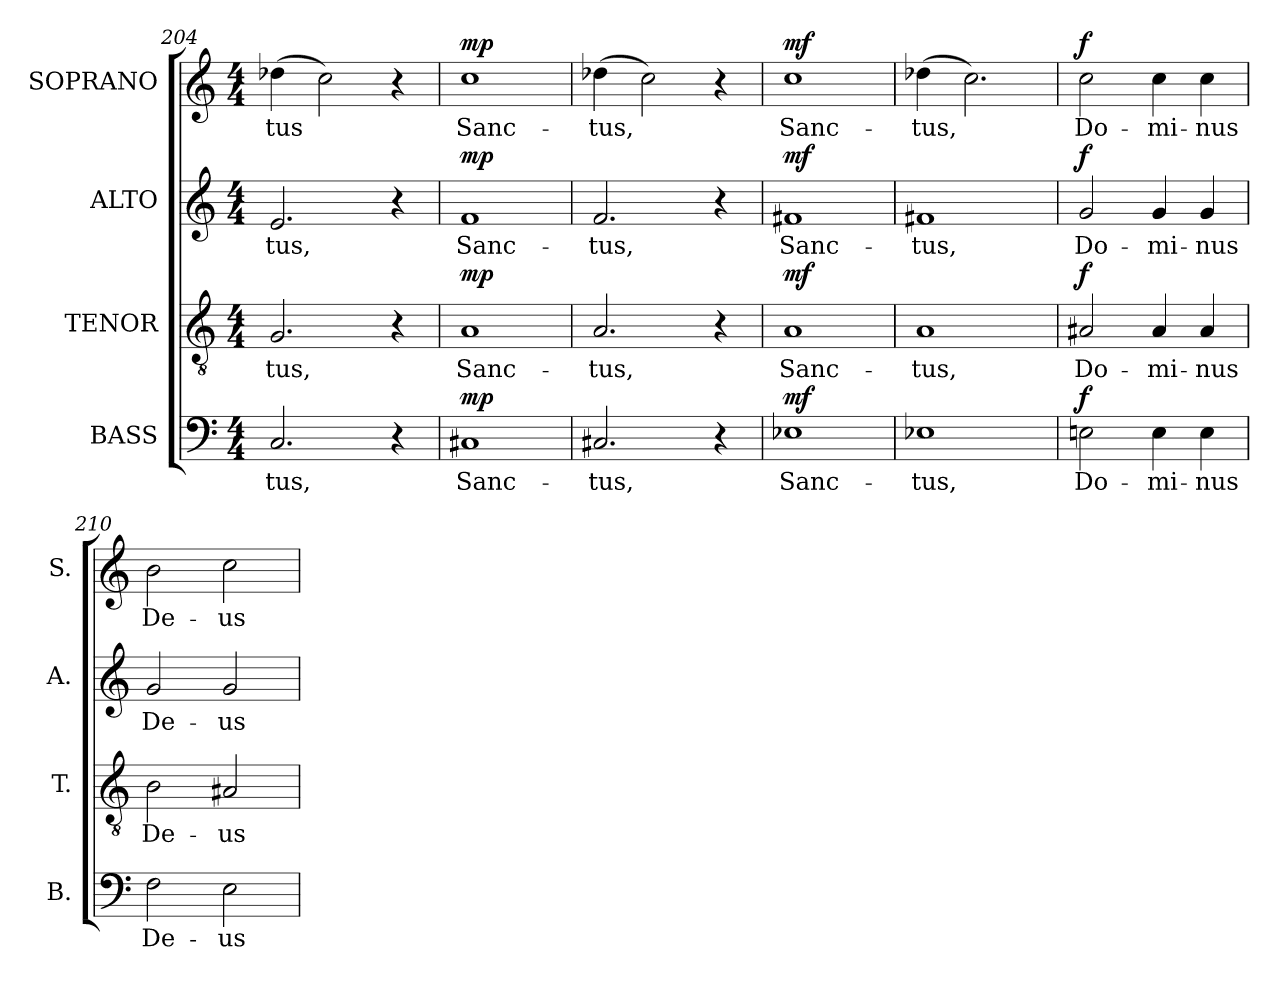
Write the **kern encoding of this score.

**kern	**text	**dynam	**kern	**text	**dynam	**kern	**text	**dynam	**kern	**text	**dynam
*part4	*part4	*part4	*part3	*part3	*part3	*part2	*part2	*part2	*part1	*part1	*part1
*staff4	*staff4	*staff4	*staff3	*staff3	*staff3	*staff2	*staff2	*staff2	*staff1	*staff1	*staff1
*I"BASS	*	*	*I"TENOR	*	*	*I"ALTO	*	*	*I"SOPRANO	*	*
*I'B.	*	*	*I'T.	*	*	*I'A.	*	*	*I'S.	*	*
*clefF4	*	*	*clefGv2	*	*	*clefG2	*	*	*clefG2	*	*
*	*	*	*ITrd7c12	*	*	*	*	*	*	*	*
*k[]	*	*	*k[]	*	*	*k[]	*	*	*k[]	*	*
*C:	*	*	*C:	*	*	*C:	*	*	*C:	*	*
*M4/4	*	*	*M4/4	*	*	*M4/4	*	*	*M4/4	*	*
=204	=204	=204	=204	=204	=204	=204	=204	=204	=204	=204	=204
!	!LO:LY:b:color=#000000	!	!	!	!	!	!	!	!	!	!
!	!	!	!	!LO:LY:b:color=#000000	!	!	!	!	!	!	!
!	!	!	!	!	!	!	!LO:LY:b:color=#000000	!	!	!	!
!	!	!	!	!	!	!	!	!	!	!LO:LY:b:color=#000000	!
2.Ci/	-tus,	.	2.GGi/	-tus,	.	2.ei/	-tus,	.	(4dd-Xi\	-tus	.
.	.	.	.	.	.	.	.	.	2cci\)	.	.
4r	.	.	4r	.	.	4r	.	.	4r	.	.
=205	=205	=205	=205	=205	=205	=205	=205	=205	=205	=205	=205
!	!LO:LY:b:color=#000000	!	!	!	!	!	!	!	!	!	!
!	!	!	!	!LO:LY:b:color=#000000	!	!	!	!	!	!	!
!	!	!	!	!	!	!	!LO:LY:b:color=#000000	!	!	!	!
!	!	!	!	!	!	!	!	!	!	!LO:LY:b:color=#000000	!
1C#Xi	Sanc-	mp	1AAi	Sanc-	mp	1fi	Sanc-	mp	1cci	Sanc-	mp
=206	=206	=206	=206	=206	=206	=206	=206	=206	=206	=206	=206
!	!LO:LY:b:color=#000000	!	!	!	!	!	!	!	!	!	!
!	!	!	!	!LO:LY:b:color=#000000	!	!	!	!	!	!	!
!	!	!	!	!	!	!	!LO:LY:b:color=#000000	!	!	!	!
!	!	!	!	!	!	!	!	!	!	!LO:LY:b:color=#000000	!
2.C#Xi/	-tus,	.	2.AAi/	-tus,	.	2.fi/	-tus,	.	(4dd-Xi\	-tus,	.
.	.	.	.	.	.	.	.	.	2cci\)	.	.
4r	.	.	4r	.	.	4r	.	.	4r	.	.
=207	=207	=207	=207	=207	=207	=207	=207	=207	=207	=207	=207
!	!LO:LY:b:color=#000000	!	!	!	!	!	!	!	!	!	!
!	!	!	!	!LO:LY:b:color=#000000	!	!	!	!	!	!	!
!	!	!	!	!	!	!	!LO:LY:b:color=#000000	!	!	!	!
!	!	!	!	!	!	!	!	!	!	!LO:LY:b:color=#000000	!
1E-Xi	Sanc-	mf	1AAi	Sanc-	mf	1f#Xi	Sanc-	mf	1cci	Sanc-	mf
=208	=208	=208	=208	=208	=208	=208	=208	=208	=208	=208	=208
!	!LO:LY:b:color=#000000	!	!	!	!	!	!	!	!	!	!
!	!	!	!	!LO:LY:b:color=#000000	!	!	!	!	!	!	!
!	!	!	!	!	!	!	!LO:LY:b:color=#000000	!	!	!	!
!	!	!	!	!	!	!	!	!	!	!LO:LY:b:color=#000000	!
1E-Xi	-tus,	.	1AAi	-tus,	.	1f#Xi	-tus,	.	(4dd-Xi\	-tus,	.
.	.	.	.	.	.	.	.	.	2.cci\)	.	.
=209	=209	=209	=209	=209	=209	=209	=209	=209	=209	=209	=209
!	!LO:LY:b:color=#000000	!	!	!	!	!	!	!	!	!	!
!	!	!	!	!LO:LY:b:color=#000000	!	!	!	!	!	!	!
!	!	!	!	!	!	!	!LO:LY:b:color=#000000	!	!	!	!
!	!	!	!	!	!	!	!	!	!	!LO:LY:b:color=#000000	!
2Eni\	Do-	f	2AA#Xi/	Do-	f	2gi/	Do-	f	2cci\	Do-	f
!	!LO:LY:b:color=#000000	!	!	!	!	!	!	!	!	!	!
!	!	!	!	!LO:LY:b:color=#000000	!	!	!	!	!	!	!
!	!	!	!	!	!	!	!LO:LY:b:color=#000000	!	!	!	!
!	!	!	!	!	!	!	!	!	!	!LO:LY:b:color=#000000	!
4Ei\	-mi-	.	4AA#i/	-mi-	.	4gi/	-mi-	.	4cci\	-mi-	.
!	!LO:LY:b:color=#000000	!	!	!	!	!	!	!	!	!	!
!	!	!	!	!LO:LY:b:color=#000000	!	!	!	!	!	!	!
!	!	!	!	!	!	!	!LO:LY:b:color=#000000	!	!	!	!
!	!	!	!	!	!	!	!	!	!	!LO:LY:b:color=#000000	!
4Ei\	-nus	.	4AA#i/	-nus	.	4gi/	-nus	.	4cci\	-nus	.
!!LO:LB:g=z
=210	=210	=210	=210	=210	=210	=210	=210	=210	=210	=210	=210
!	!LO:LY:b:color=#000000	!	!	!	!	!	!	!	!	!	!
!	!	!	!	!LO:LY:b:color=#000000	!	!	!	!	!	!	!
!	!	!	!	!	!	!	!LO:LY:b:color=#000000	!	!	!	!
!	!	!	!	!	!	!	!	!	!	!LO:LY:b:color=#000000	!
2Fi\	De-	.	2BBi\	De-	.	2gi/	De-	.	2bi\	De-	.
!	!LO:LY:b:color=#000000	!	!	!	!	!	!	!	!	!	!
!	!	!	!	!LO:LY:b:color=#000000	!	!	!	!	!	!	!
!	!	!	!	!	!	!	!LO:LY:b:color=#000000	!	!	!	!
!	!	!	!	!	!	!	!	!	!	!LO:LY:b:color=#000000	!
2Ei\	-us	.	2AA#Xi/	-us	.	2gi/	-us	.	2cci\	-us	.
=	=	=	=	=	=	=	=	=	=	=	=
*-	*-	*-	*-	*-	*-	*-	*-	*-	*-	*-	*-
